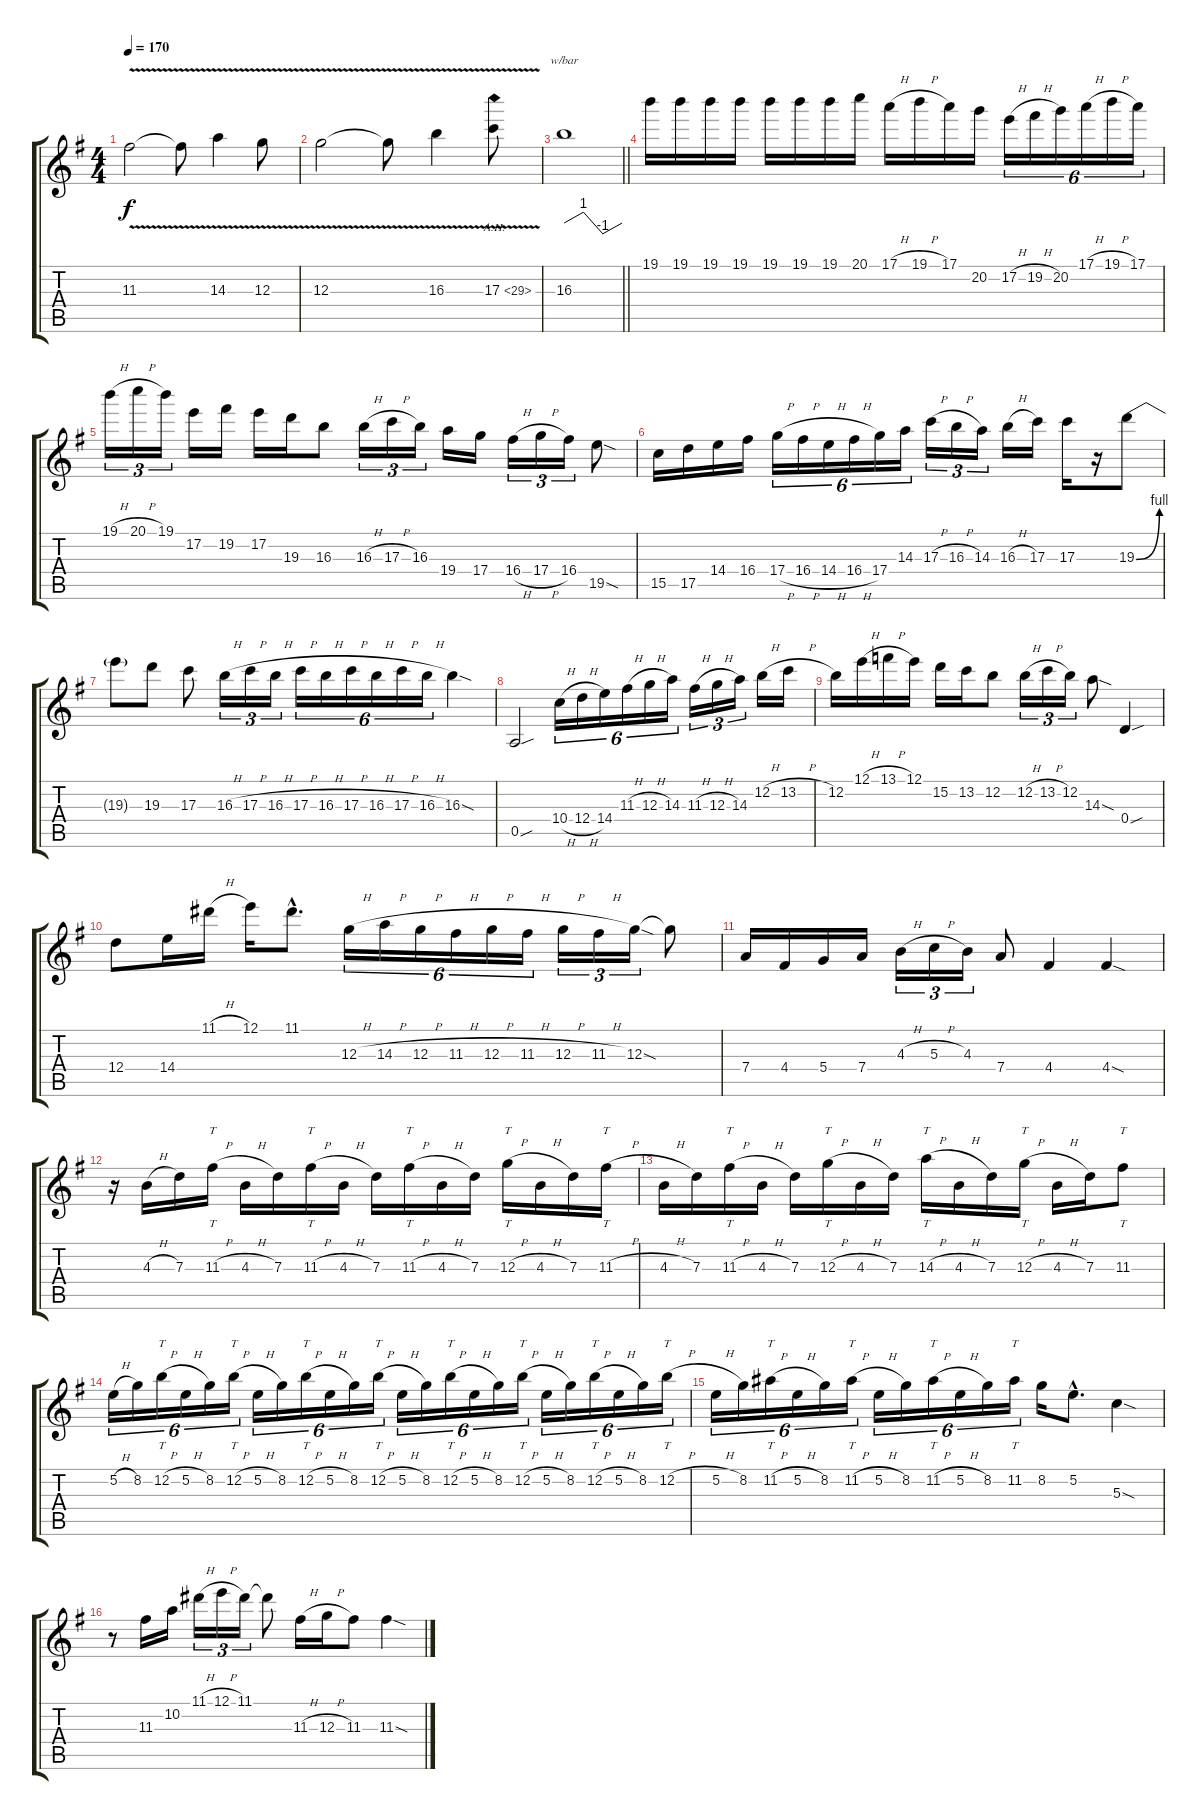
\track "" {instrument distortionguitar}
\staff {score tabs}
\tuning (E4 B3 G3 D3 A2 E2) {hide}
\ts (4 4)
\tempo 170
\clef g2
\ks g
11.3{v}.2{dy f} 11.3{t}.8 14.3{v}.4 12.3{v}.8 |
12.3{v}.2 12.3{t}.8 16.3{v}.4 17.3{ah 12 v}.8 |
\barLineRight lightlight
16.3.1{tbe (custom default 0 0 20 4 40 -4 60 0)} |
19.1.16 19.1.16 19.1.16 19.1.16 19.1.16 19.1.16 19.1.16 20.1.16 17.1{h}.16 19.1{h}.16 17.1.16 20.2.16 17.2{h}.16{tu (6 4)} 19.2{h}.16{tu (6 4)} 20.2.16{tu (6 4)} 17.1{h}.16{tu (6 4)} 19.1{h}.16{tu (6 4)} 17.1.16{tu (6 4)} |
19.1{h}.16{tu (3 2)} 20.1{h}.16{tu (3 2)} 19.1.16{tu (3 2)} 17.2.16 19.2.16 17.2.16 19.3.16 16.3.8 16.3{h}.16{tu (3 2)} 17.3{h}.16{tu (3 2)} 16.3.16{tu (3 2)} 19.4.16 17.4.16 16.4{h}.16{tu (3 2)} 17.4{h}.16{tu (3 2)} 16.4.16{tu (3 2)} 19.5{sod}.8 |
15.5.16 17.5.16 14.4.16 16.4.16 17.4{h}.16{tu (6 4)} 16.4{h}.16{tu (6 4)} 14.4{h}.16{tu (6 4)} 16.4{h}.16{tu (6 4)} 17.4.16{tu (6 4)} 14.3.16{tu (6 4)} 17.3{h}.16{tu (3 2)} 16.3{h}.16{tu (3 2)} 14.3.16{tu (3 2)} 16.3{h}.16 17.3.16 17.3.16 r.16 19.3{be (bend 0 0 60 4)}.8 |
19.3{t}.8 19.3.8 17.3.8 16.3{h}.16{tu (3 2)} 17.3{h}.16{tu (3 2)} 16.3{h}.16{tu (3 2)} 17.3{h}.16{tu (6 4)} 16.3{h}.16{tu (6 4)} 17.3{h}.16{tu (6 4)} 16.3{h}.16{tu (6 4)} 17.3{h}.16{tu (6 4)} 16.3{h}.16{tu (6 4)} 16.3{sod}.4 |
0.5{sou}.2 10.4{h}.16{tu (6 4)} 12.4{h}.16{tu (6 4)} 14.4.16{tu (6 4)} 11.3{h}.16{tu (6 4)} 12.3{h}.16{tu (6 4)} 14.3.16{tu (6 4)} 11.3{h}.16{tu (3 2)} 12.3{h}.16{tu (3 2)} 14.3.16{tu (3 2)} 12.2{h}.16 13.2{h}.16 |
12.2.16 12.1{h}.16 13.1{h}.16 12.1.16 15.2.16 13.2.16 12.2.8 12.2{h}.16{tu (3 2)} 13.2{h}.16{tu (3 2)} 12.2.16{tu (3 2)} 14.3{sod}.8 0.4{sou}.4 |
12.4.8 14.4.16 11.1{h}.16 12.1.16 11.1{hac}.8{d} 12.3{h}.16{tu (6 4)} 14.3{h}.16{tu (6 4)} 12.3{h}.16{tu (6 4)} 11.3{h}.16{tu (6 4)} 12.3{h}.16{tu (6 4)} 11.3{h}.16{tu (6 4)} 12.3{h}.16{tu (3 2)} 11.3{h}.16{tu (3 2)} 12.3{sod}.16{tu (3 2)} 12.3{t}.8 |
7.4.16 4.4.16 5.4.16 7.4.16 4.3{h}.16{tu (3 2)} 5.3{h}.16{tu (3 2)} 4.3.16{tu (3 2)} 7.4.8 4.4.4 4.4{sod}.4 |
r.16 4.3{h}.16 7.3.16 11.3{h}.16{tt} 4.3{h}.16 7.3.16 11.3{h}.16{tt} 4.3{h}.16 7.3.16 11.3{h}.16{tt} 4.3{h}.16 7.3.16 12.3{h}.16{tt} 4.3{h}.16 7.3.16 11.3{h}.16{tt} |
4.3{h}.16 7.3.16 11.3{h}.16{tt} 4.3{h}.16 7.3.16 12.3{h}.16{tt} 4.3{h}.16 7.3.16 14.3{h}.16{tt} 4.3{h}.16 7.3.16 12.3{h}.16{tt} 4.3{h}.16 7.3.16 11.3.8{tt} |
5.2{h}.16{tu (6 4)} 8.2.16{tu (6 4)} 12.2{h}.16{tt tu (6 4)} 5.2{h}.16{tu (6 4)} 8.2.16{tu (6 4)} 12.2{h}.16{tt tu (6 4)} 5.2{h}.16{tu (6 4)} 8.2.16{tu (6 4)} 12.2{h}.16{tt tu (6 4)} 5.2{h}.16{tu (6 4)} 8.2.16{tu (6 4)} 12.2{h}.16{tt tu (6 4)} 5.2{h}.16{tu (6 4)} 8.2.16{tu (6 4)} 12.2{h}.16{tt tu (6 4)} 5.2{h}.16{tu (6 4)} 8.2.16{tu (6 4)} 12.2{h}.16{tt tu (6 4)} 5.2{h}.16{tu (6 4)} 8.2.16{tu (6 4)} 12.2{h}.16{tt tu (6 4)} 5.2{h}.16{tu (6 4)} 8.2.16{tu (6 4)} 12.2{h}.16{tt tu (6 4)} |
5.2{h}.16{tu (6 4)} 8.2.16{tu (6 4)} 11.2{h}.16{tt tu (6 4)} 5.2{h}.16{tu (6 4)} 8.2.16{tu (6 4)} 11.2{h}.16{tt tu (6 4)} 5.2{h}.16{tu (6 4)} 8.2.16{tu (6 4)} 11.2{h}.16{tt tu (6 4)} 5.2{h}.16{tu (6 4)} 8.2.16{tu (6 4)} 11.2.16{tt tu (6 4)} 8.2.16 5.2{hac}.8{d} 5.3{sod}.4 |
r.8 11.3.16 10.2.16 11.1{h}.16{tu (3 2)} 12.1{h}.16{tu (3 2)} 11.1.16{tu (3 2)} 11.1{t}.8 11.3{h}.16 12.3{h}.16 11.3.8 11.3{sod}.4
